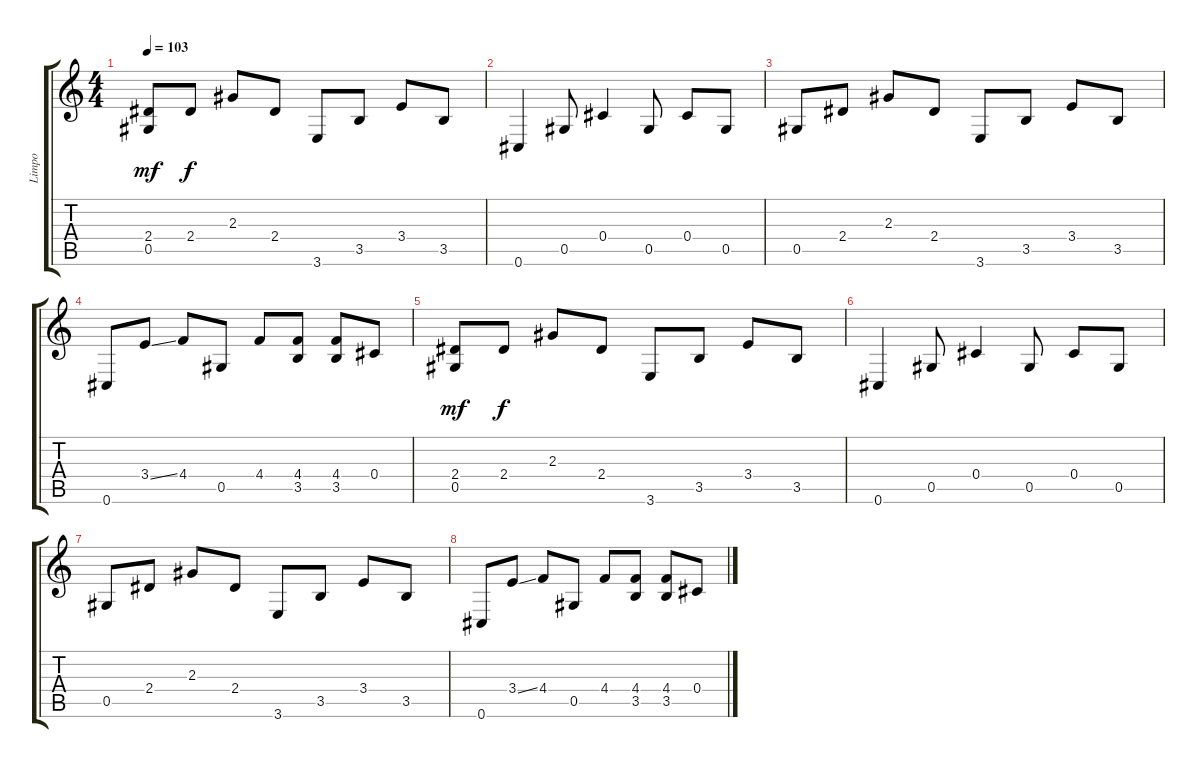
\track ("Limpo" "Limpo") {instrument electricguitarclean}
\staff {score tabs}
\tuning (Eb4 Bb3 Gb3 Db3 Ab2 Db2) {hide}
\ts (4 4)
\tempo 103
\clef g2
\ks c
(2.4 0.5).8{dy mf} 2.4.8{dy f} 2.3.8 2.4.8 3.6.8 3.5.8 3.4.8 3.5.8 |
0.6.4 0.5.8 0.4.4 0.5.8 0.4.8 0.5.8 |
0.5.8 2.4.8 2.3.8 2.4.8 3.6.8 3.5.8 3.4.8 3.5.8 |
0.6.8 3.4{ss}.8 4.4.8 0.5.8 4.4.8 (4.4 3.5).8 (4.4 3.5).8 0.4.8 |
(2.4 0.5).8{dy mf} 2.4.8{dy f} 2.3.8 2.4.8 3.6.8 3.5.8 3.4.8 3.5.8 |
0.6.4 0.5.8 0.4.4 0.5.8 0.4.8 0.5.8 |
0.5.8 2.4.8 2.3.8 2.4.8 3.6.8 3.5.8 3.4.8 3.5.8 |
0.6.8 3.4{ss}.8 4.4.8 0.5.8 4.4.8 (4.4 3.5).8 (4.4 3.5).8 0.4.8
